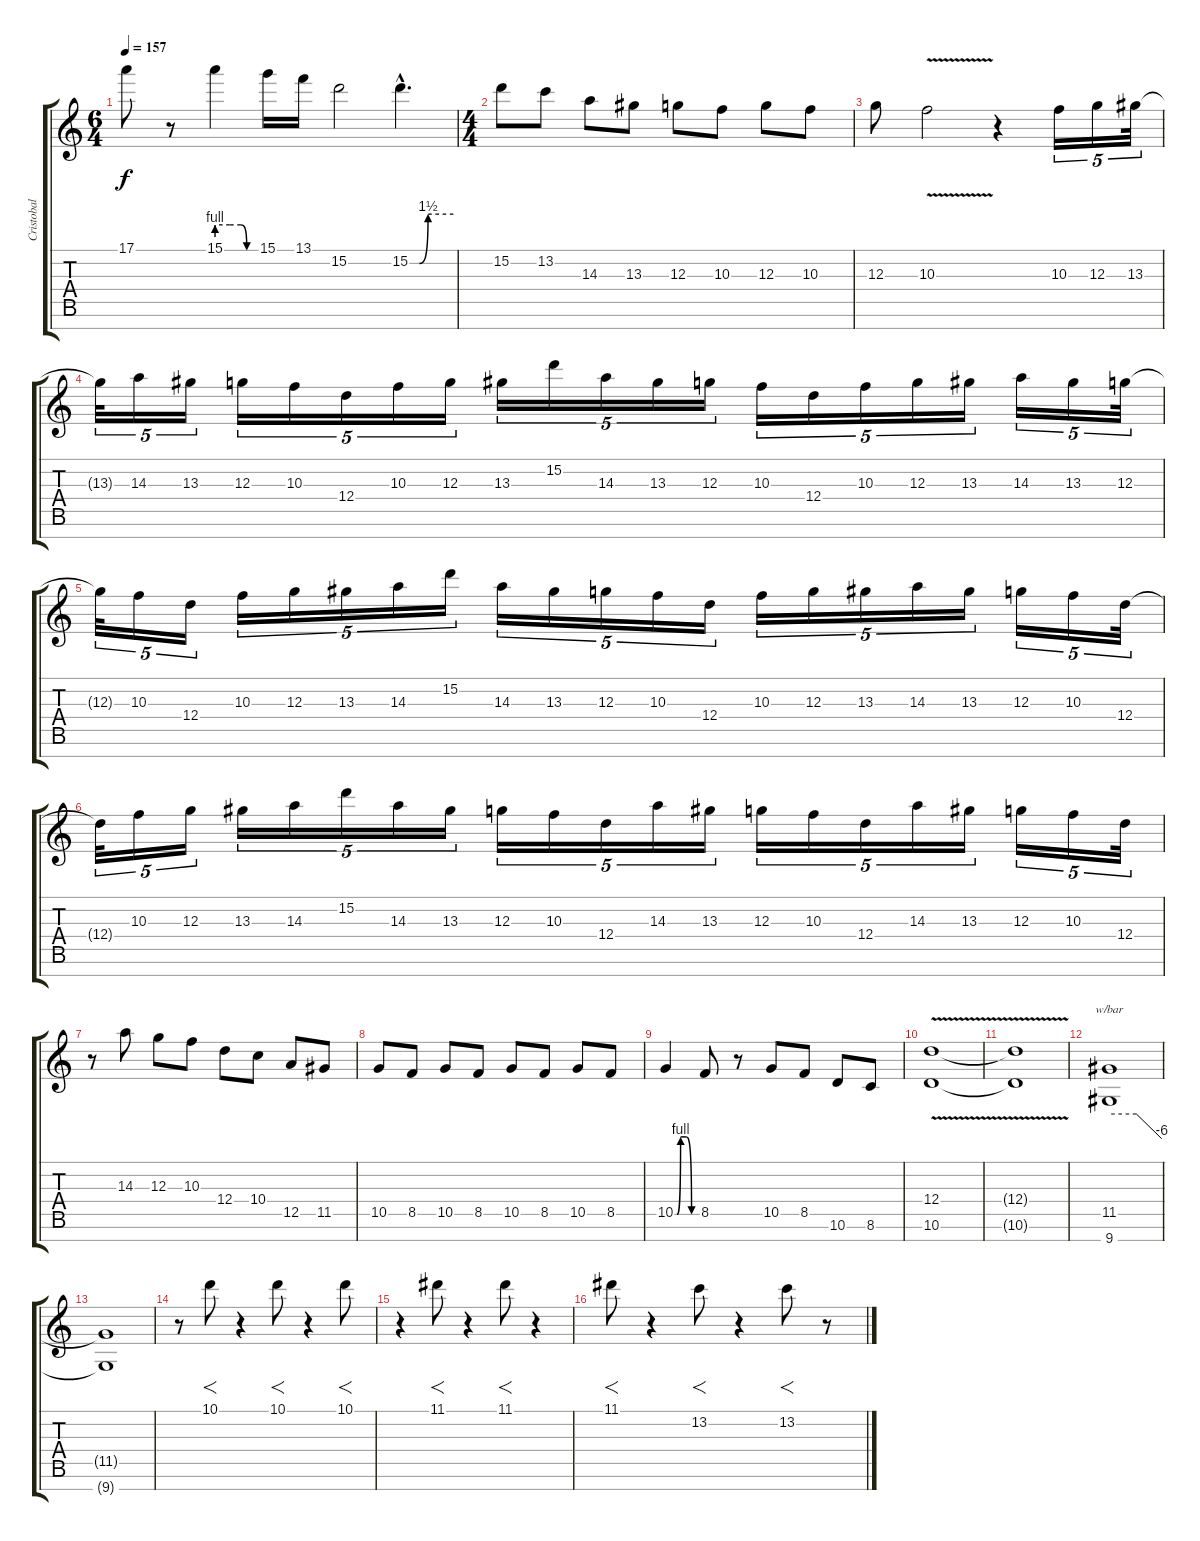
\track ("Cristobal" "Cristobal") {instrument distortionguitar}
\staff {score tabs}
\tuning (E4 B3 G3 D3 A2 E2 B1) {hide}
\ts (6 4)
\tempo 157
\clef g2
\ks c
17.1.8{dy f} r.8 15.1{be (custom 0 4 20 4 37 4 46 0 60 0)}.4 15.1.16 13.1.16 15.2.2 15.2{be (custom 0 0 13 0 25 6 60 6) hac}.4{d} |
\ts (4 4)
15.2.8 13.2.8 14.3.8 13.3.8 12.3.8 10.3.8 12.3.8 10.3.8 |
12.3.8 10.3{v}.2 r.4 10.3.16{tu (5 4)} 12.3.16{tu (5 4)} 13.3.32{tu (5 4)} |
13.3{t}.32{tu (5 4)} 14.3.16{tu (5 4)} 13.3.16{tu (5 4)} 12.3.16{tu (5 4)} 10.3.16{tu (5 4)} 12.4.16{tu (5 4)} 10.3.16{tu (5 4)} 12.3.16{tu (5 4)} 13.3.16{tu (5 4)} 15.2.16{tu (5 4)} 14.3.16{tu (5 4)} 13.3.16{tu (5 4)} 12.3.16{tu (5 4)} 10.3.16{tu (5 4)} 12.4.16{tu (5 4)} 10.3.16{tu (5 4)} 12.3.16{tu (5 4)} 13.3.16{tu (5 4)} 14.3.16{tu (5 4)} 13.3.16{tu (5 4)} 12.3.32{tu (5 4)} |
12.3{t}.32{tu (5 4)} 10.3.16{tu (5 4)} 12.4.16{tu (5 4)} 10.3.16{tu (5 4)} 12.3.16{tu (5 4)} 13.3.16{tu (5 4)} 14.3.16{tu (5 4)} 15.2.16{tu (5 4)} 14.3.16{tu (5 4)} 13.3.16{tu (5 4)} 12.3.16{tu (5 4)} 10.3.16{tu (5 4)} 12.4.16{tu (5 4)} 10.3.16{tu (5 4)} 12.3.16{tu (5 4)} 13.3.16{tu (5 4)} 14.3.16{tu (5 4)} 13.3.16{tu (5 4)} 12.3.16{tu (5 4)} 10.3.16{tu (5 4)} 12.4.32{tu (5 4)} |
12.4{t}.32{tu (5 4)} 10.3.16{tu (5 4)} 12.3.16{tu (5 4)} 13.3.16{tu (5 4)} 14.3.16{tu (5 4)} 15.2.16{tu (5 4)} 14.3.16{tu (5 4)} 13.3.16{tu (5 4)} 12.3.16{tu (5 4)} 10.3.16{tu (5 4)} 12.4.16{tu (5 4)} 14.3.16{tu (5 4)} 13.3.16{tu (5 4)} 12.3.16{tu (5 4)} 10.3.16{tu (5 4)} 12.4.16{tu (5 4)} 14.3.16{tu (5 4)} 13.3.16{tu (5 4)} 12.3.16{tu (5 4)} 10.3.16{tu (5 4)} 12.4.32{tu (5 4)} |
r.8 14.3.8 12.3.8 10.3.8 12.4.8 10.4.8 12.5.8 11.5.8 |
10.5.8 8.5.8 10.5.8 8.5.8 10.5.8 8.5.8 10.5.8 8.5.8 |
10.5{be (custom 0 0 5 0 15 4 30 4 45 0 60 0)}.4 8.5.8 r.8 10.5.8 8.5.8 10.6.8 8.6.8 |
(12.4{v} 10.6{v}).1 |
(12.4{t} 10.6{t}).1 |
(11.5 9.7).1{tbe (custom default 0 0 31 0 60 -24)} |
(11.5{t} 9.7{t}).1 |
r.8 10.1.8{f} r.4 10.1.8{f} r.4 10.1.8{f} |
r.4 11.1.8{f} r.4 11.1.8{f} r.4 |
11.1.8{f} r.4 13.2.8{f} r.4 13.2.8{f} r.8
